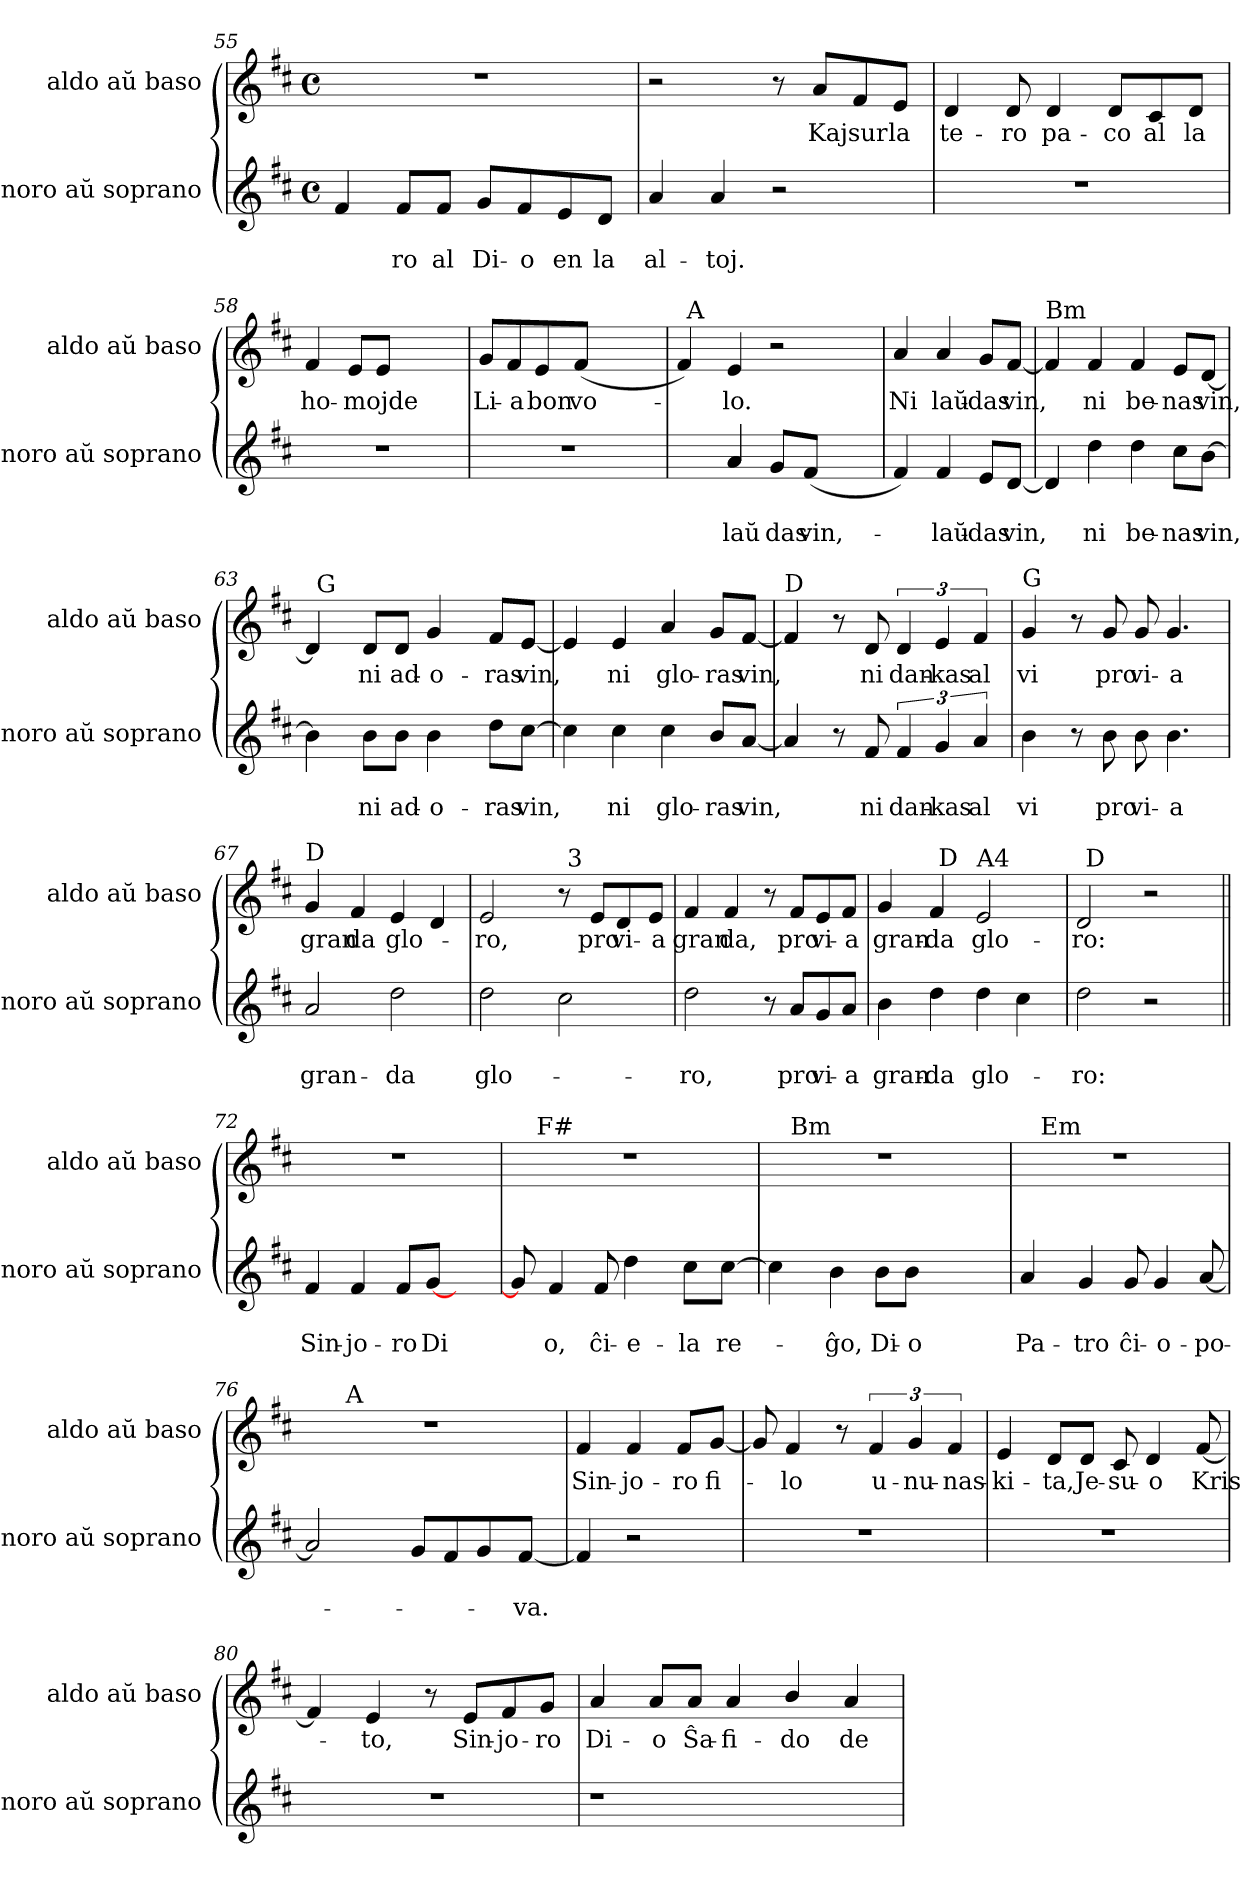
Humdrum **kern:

**kern	**text	**text	**kern	**text
*part2	*part2	*part2	*part1	*part1
*staff2	*staff2	*staff2	*staff1	*staff1
*I"tenoro aŭ soprano	*	*	*I"aldo aŭ baso	*
*I'tenoro aŭ soprano	*	*	*I'aldo aŭ baso	*
*clefG2	*	*	*clefG2	*
*k[f#c#]	*	*	*k[f#c#]	*
*D:	*	*	*D:	*
*M4/4	*	*	*M4/4	*
*met(c)	*	*	*met(c)	*
=55	=55	=55	=55	=55
4f#/	.	.	1r	.
!	!	!LO:LY:b	!	!
8f#/L	.	-ro	.	.
!	!	!LO:LY:b	!	!
8f#/J	.	al	.	.
!	!	!LO:LY:b	!	!
8g/L	.	Di-	.	.
!	!	!LO:LY:b	!	!
8f#/	.	-o	.	.
!	!	!LO:LY:b	!	!
8e/	.	en	.	.
!	!	!LO:LY:b	!	!
8d/J	.	la	.	.
=56	=56	=56	=56	=56
!	!	!LO:LY:b	!	!
4a/	.	al-	2r	.
!	!	!LO:LY:b	!	!
4a/	.	-toj.	.	.
2r	.	.	8r	.
!	!	!	!	!LO:LY:b
.	.	.	8a/L	Kajsur
.	.	.	8f#/	.
!	!	!	!	!LO:LY:b
.	.	.	8e/J	la
=57	=57	=57	=57	=57
!	!	!	!	!LO:LY:b
1r	.	.	4d/	te-
!	!	!	!	!LO:LY:b
.	.	.	8d/	-ro
!	!	!	!	!LO:LY:b
.	.	.	4d/	pa-
!	!	!	!	!LO:LY:b
.	.	.	8d/L	-co
!	!	!	!	!LO:LY:b
.	.	.	8c#/	al
!	!	!	!	!LO:LY:b
.	.	.	8d/J	la
=58	=58	=58	=58	=58
!LO:N:vis=1	!	!	!	!LO:LY:b
1r	.	.	4f#/	ho-
!	!	!	!	!LO:LY:b
.	.	.	8e/L	-mojde
.	.	.	8e/J	.
.	.	.	2ryy	.
!!LO:LB:g=z
=59	=59	=59	=59	=59
!	!	!	!	!LO:LY:b
1r	.	.	8g/L	Li-
!	!	!	!	!LO:LY:b
.	.	.	8f#/	-a
!	!	!	!	!LO:LY:b
.	.	.	8e/	bon-
!	!	!	!	!LO:LY:b
.	.	.	(<8f#/J	-vo-
.	.	.	2ryy	.
=60	=60	=60	=60	=60
*^	*	*	*^	*
4ryy	4ryy	.	.	4f#/)	48ryy	.
!	!	!	!	!	!LO:TX:a:t=A	!
.	.	.	.	.	3%2ryy	.
!	!	!	!LO:LY:b	!	!	!
!	!	!	!LO:LY:b	!	!	!LO:LY:b
4a/	4a/	.	laŭ-	4e/	.	-lo.
!	!	!	!LO:LY:b	!	!	!
4ryy	8g/L	.	-das	2r	.	.
!	!	!	!LO:LY:b	!	!	!
.	(<8f#/J	.	vin,	.	.	.
.	.	.	.	.	6...ryy	.
4ryy	4ryy	.	.	.	.	.
=61	=61	=61	=61	=61	=61	=61
!	!	!	!	!LO:TX:a:t=D	!	!
!	!	!	!	!	!	!LO:LY:b
*v	*v	*	*	*	*	*
*	*	*	*v	*v	*
4f#/)	.	.	4a/	Ni
!	!	!LO:LY:b	!	!LO:LY:b
4f#/	.	laŭ-	4a/	laŭ-
!	!	!LO:LY:b	!	!LO:LY:b
8e/L	.	-das	8g/L	-das
!	!	!LO:LY:b	!	!LO:LY:b
[<8d/J	.	vin,	[<8f#/J	vin,
=62	=62	=62	=62	=62
!	!	!	!LO:TX:a:t=Bm	!
4d/]	.	.	4f#/]	.
!	!	!LO:LY:b	!	!LO:LY:b
4dd\	.	ni	4f#/	ni
!	!	!LO:LY:b	!	!LO:LY:b
4dd\	.	be-	4f#/	be-
!	!	!LO:LY:b	!	!LO:LY:b
8cc#\L	.	-nas	8e/L	-nas
!	!	!LO:LY:b	!	!LO:LY:b
[>8b\J	.	vin,	[<8d/J	vin,
=63	=63	=63	=63	=63
*	*	*	*^	*
4b\]	.	.	4d/]	48ryy	.
!	!	!	!	!LO:TX:a:t=G	!
.	.	.	.	3%2ryy	.
!	!	!LO:LY:b	!	!	!LO:LY:b
8b\L	.	ni	8d/L	.	ni
!	!	!LO:LY:b	!	!	!LO:LY:b
8b\J	.	ad-	8d/J	.	ad-
!	!	!LO:LY:b	!	!	!LO:LY:b
4b\	.	-o-	4g/	.	-o-
.	.	.	.	6...ryy	.
!	!	!LO:LY:b	!	!	!LO:LY:b
8dd\L	.	-ras	8f#/L	.	-ras
!	!	!LO:LY:b	!	!	!LO:LY:b
[<8cc#\J	.	vin,	[<8e/J	.	vin,
!!LO:LB:g=z
=64	=64	=64	=64	=64	=64
!	!	!	!LO:TX:a:t=A	!	!
*	*	*	*v	*v	*
4cc#\]	.	.	4e/]	.
!	!	!LO:LY:b	!	!LO:LY:b
4cc#\	.	ni	4e/	ni
!	!	!LO:LY:b	!	!LO:LY:b
4cc#\	.	glo-	4a/	glo-
!	!	!LO:LY:b	!	!LO:LY:b
8b/L	.	-ras	8g/L	-ras
!	!	!LO:LY:b	!	!LO:LY:b
[<8a/J	.	vin,	[<8f#/J	vin,
=65	=65	=65	=65	=65
!	!	!	!LO:TX:a:t=D	!
4a/]	.	.	4f#/]	.
8r	.	.	8r	.
!	!	!LO:LY:b	!	!LO:LY:b
8f#/	.	ni	8d/	ni
!	!	!LO:LY:b	!	!LO:LY:b
6f#/	.	dan-	6d/	dan-
!	!	!LO:LY:b	!	!LO:LY:b
6g/	.	-kas	6e/	-kas
!	!	!LO:LY:b	!	!LO:LY:b
6a/	.	al	6f#/	al
=66	=66	=66	=66	=66
!	!	!	!LO:TX:a:t=G	!
!	!	!LO:LY:b	!	!LO:LY:b
4b\	.	vi	4g/	vi
8r	.	.	8r	.
!	!	!LO:LY:b	!	!LO:LY:b
8b\	.	pro	8g/	pro
!	!	!LO:LY:b	!	!LO:LY:b
8b\	.	vi-	8g/	vi-
!	!	!LO:LY:b	!	!LO:LY:b
4.b\	.	-a	4.g/	-a
=67	=67	=67	=67	=67
!	!	!	!LO:TX:a:t=D	!
!	!	!LO:LY:b	!	!LO:LY:b
2a/	.	gran-	4g/	gran-
!	!	!	!	!LO:LY:b
.	.	.	4f#/	-da
!	!	!LO:LY:b	!	!LO:LY:b
2dd\	.	-da	4e/	glo-
.	.	.	4d/	.
!!LO:LB:g=z
=68	=68	=68	=68	=68
!	!	!	!LO:TX:a:t=A4	!
!	!	!LO:LY:b	!	!LO:LY:b
*	*	*	*^	*
2dd\	.	glo-	2e/	3ryy	-ro,
.	.	.	.	6ryy	.
2cc#\	.	.	8r	48ryy	.
!	!	!	!	!LO:TX:a:t=3	!
.	.	.	.	3ryy	.
!	!	!	!	!	!LO:LY:b
.	.	.	8e/L	.	pro
!	!	!	!	!	!LO:LY:b
.	.	.	8d/	.	vi-
.	.	.	.	12..ryy	.
!	!	!	!	!	!LO:LY:b
.	.	.	8e/J	.	-a
=69	=69	=69	=69	=69	=69
!	!	!	!LO:TX:a:t=D	!	!
!	!	!LO:LY:b	!	!	!LO:LY:b
*	*	*	*v	*v	*
2dd\	.	-ro,	4f#/	gran-
!	!	!	!	!LO:LY:b
.	.	.	4f#/	-da,
8r	.	.	8r	.
!	!	!LO:LY:b	!	!LO:LY:b
8a/L	.	pro	8f#/L	pro
!	!	!LO:LY:b	!	!LO:LY:b
8g/	.	vi-	8e/	vi-
!	!	!LO:LY:b	!	!LO:LY:b
8a/J	.	-a	8f#/J	-a
=70	=70	=70	=70	=70
!	!	!	!LO:TX:a:t=G	!
!	!	!LO:LY:b	!	!LO:LY:b
*	*	*	*^	*
4b\	.	gran-	4g/	6ryy	gran-
.	.	.	.	12ryy	.
!	!	!LO:LY:b	!	!	!LO:LY:b
4dd\	.	-da	4f#/	48ryy	-da
!	!	!	!	!LO:TX:a:t=D	!
.	.	.	.	3%2ryy	.
!	!	!	!LO:TX:a:t=A4	!	!
!	!	!LO:LY:b	!	!	!LO:LY:b
4dd\	.	glo-	2e/	.	glo-
4cc#\	.	.	.	.	.
.	.	.	.	24.ryy	.
=71	=71	=71	=71	=71	=71
!	!	!LO:LY:b	!	!	!LO:LY:b
2dd\	.	-ro:	2d/	48ryy	-ro:
!	!	!	!	!LO:TX:a:t=D	!
.	.	.	.	3%2ryy	.
2r	.	.	2r	.	.
.	.	.	.	6...ryy	.
=72||	=72||	=72||	=72||	=72||	=72||
!	!	!LO:LY:b	!LO:N:vis=1	!	!
*	*	*	*v	*v	*
4f#/	.	Sin-	1r	.
!	!	!LO:LY:b	!	!
4f#/	.	-jo-	.	.
!	!	!LO:LY:b	!	!
8f#/L	.	-ro	.	.
!	!	!LO:LY:b	!	!
[<8g/J	.	Di	.	.
4ryy	.	.	.	.
!!LO:LB:g=z
=73	=73	=73	=73	=73
*	*	*	*^	*
8g/]	.	.	1r	16.ryy	.
!	!	!	!	!LO:TX:a:t=F#	!
.	.	.	.	2ryy	.
!	!	!LO:LY:b	!	!	!
4f#/	.	o,	.	.	.
!	!	!LO:LY:b:rj	!	!	!
8f#/	.	ĉi-	.	.	.
!	!	!LO:LY:b	!	!	!
4dd\	.	-e-	.	.	.
.	.	.	.	4ryy	.
!	!	!LO:LY:b	!	!	!
8cc#\L	.	-la	.	.	.
.	.	.	.	8ryy	.
!	!	!LO:LY:b	!	!	!
[>8cc#\J	.	re-	.	.	.
.	.	.	.	32ryy	.
=74	=74	=74	=74	=74	=74
!	!	!	!LO:N:vis=1	!	!
4cc#\]	.	.	1r	24ryy	.
.	.	.	.	96ryy	.
!	!	!	!	!LO:TX:a:t=Bm	!
.	.	.	.	3%2ryy	.
!	!	!LO:LY:b	!	!	!
4b\	.	-ĝo,	.	.	.
!	!	!LO:LY:b	!	!	!
8b\L	.	Di-	.	.	.
!	!	!LO:LY:b	!	!	!
8b\J	.	-o	.	.	.
.	.	.	.	6ryy	.
4ryy	.	.	.	.	.
.	.	.	.	12ryy	.
.	.	.	.	48.ryy	.
=75	=75	=75	=75	=75	=75
!	!	!LO:LY:b	!	!	!
4a/	.	Pa-	1r	16ryy	.
!	!	!	!	!LO:TX:a:t=Em	!
.	.	.	.	2...ryy	.
!	!	!LO:LY:b	!	!	!
4g/	.	-tro	.	.	.
!	!	!LO:LY:b:rj	!	!	!
8g/	.	ĉi-	.	.	.
!	!	!LO:LY:b	!	!	!
4g/	.	-o-	.	.	.
!	!	!LO:LY:b	!	!	!
[<8a/	.	-po-	.	.	.
=76	=76	=76	=76	=76	=76
2a/]	.	.	1r	12ryy	.
.	.	.	.	48.ryy	.
!	!	!	!	!LO:TX:a:t=A	!
.	.	.	.	3%2ryy	.
8g/L	.	.	.	.	.
8f#/	.	.	.	.	.
8g/	.	.	.	.	.
.	.	.	.	6ryy	.
!	!	!LO:LY:b	!	!	!
[<8f#/J	.	-va.	.	.	.
.	.	.	.	24ryy	.
.	.	.	.	96ryy	.
=77	=77	=77	=77	=77	=77
!	!	!	!LO:TX:a:t=D	!	!
!	!	!	!	!	!LO:LY:b
*	*	*	*v	*v	*
4f#/]	.	.	4f#/	Sin-
!	!	!	!	!LO:LY:b
2r	.	.	4f#/	-jo-
!	!	!	!	!LO:LY:b
.	.	.	8f#/L	-ro
!	!	!	!	!LO:LY:b
.	.	.	[>8g/J	fi-
!!LO:PB:g=z
=78	=78	=78	=78	=78
1r	.	.	8g/]	.
!	!	!	!	!LO:LY:b
.	.	.	4f#/	-lo
.	.	.	8r	.
!	!	!	!	!LO:LY:b
.	.	.	6f#/	u-
!	!	!	!	!LO:LY:b
.	.	.	6g/	-nu-
!	!	!	!	!LO:LY:b
.	.	.	6f#/	-nas-
=79	=79	=79	=79	=79
!	!	!	!	!LO:LY:b
1r	.	.	4e/	-ki-
!	!	!	!	!LO:LY:b
.	.	.	8d/L	-ta,
!	!	!	!	!LO:LY:b
.	.	.	8d/J	Je-
!	!	!	!	!LO:LY:b
.	.	.	8c#/	-su-
!	!	!	!	!LO:LY:b
.	.	.	4d/	-o
!	!	!	!	!LO:LY:b
.	.	.	[<8f#/	Kris-
=80	=80	=80	=80	=80
1r	.	.	4f#/]	.
!	!	!	!	!LO:LY:b
.	.	.	4e/	-to,
.	.	.	8r	.
!	!	!	!	!LO:LY:b
.	.	.	8e/L	Sin-
!	!	!	!	!LO:LY:b
.	.	.	8f#/	-jo-
!	!	!	!	!LO:LY:b
.	.	.	8g/J	-ro
=81	=81	=81	=81	=81
!LO:N:vis=1	!	!	!	!LO:LY:b
1r	.	.	4a/	Di-
!	!	!	!	!LO:LY:b
.	.	.	8a/L	-o
!	!	!	!	!LO:LY:b
.	.	.	8a/J	Ŝa-
!	!	!	!	!LO:LY:b
.	.	.	4a/	-fi-
!	!	!	!	!LO:LY:b
.	.	.	4b>/	-do
!	!	!	!	!LO:LY:b
4ryy	.	.	4a/	de
=	=	=	=	=
*-	*-	*-	*-	*-
